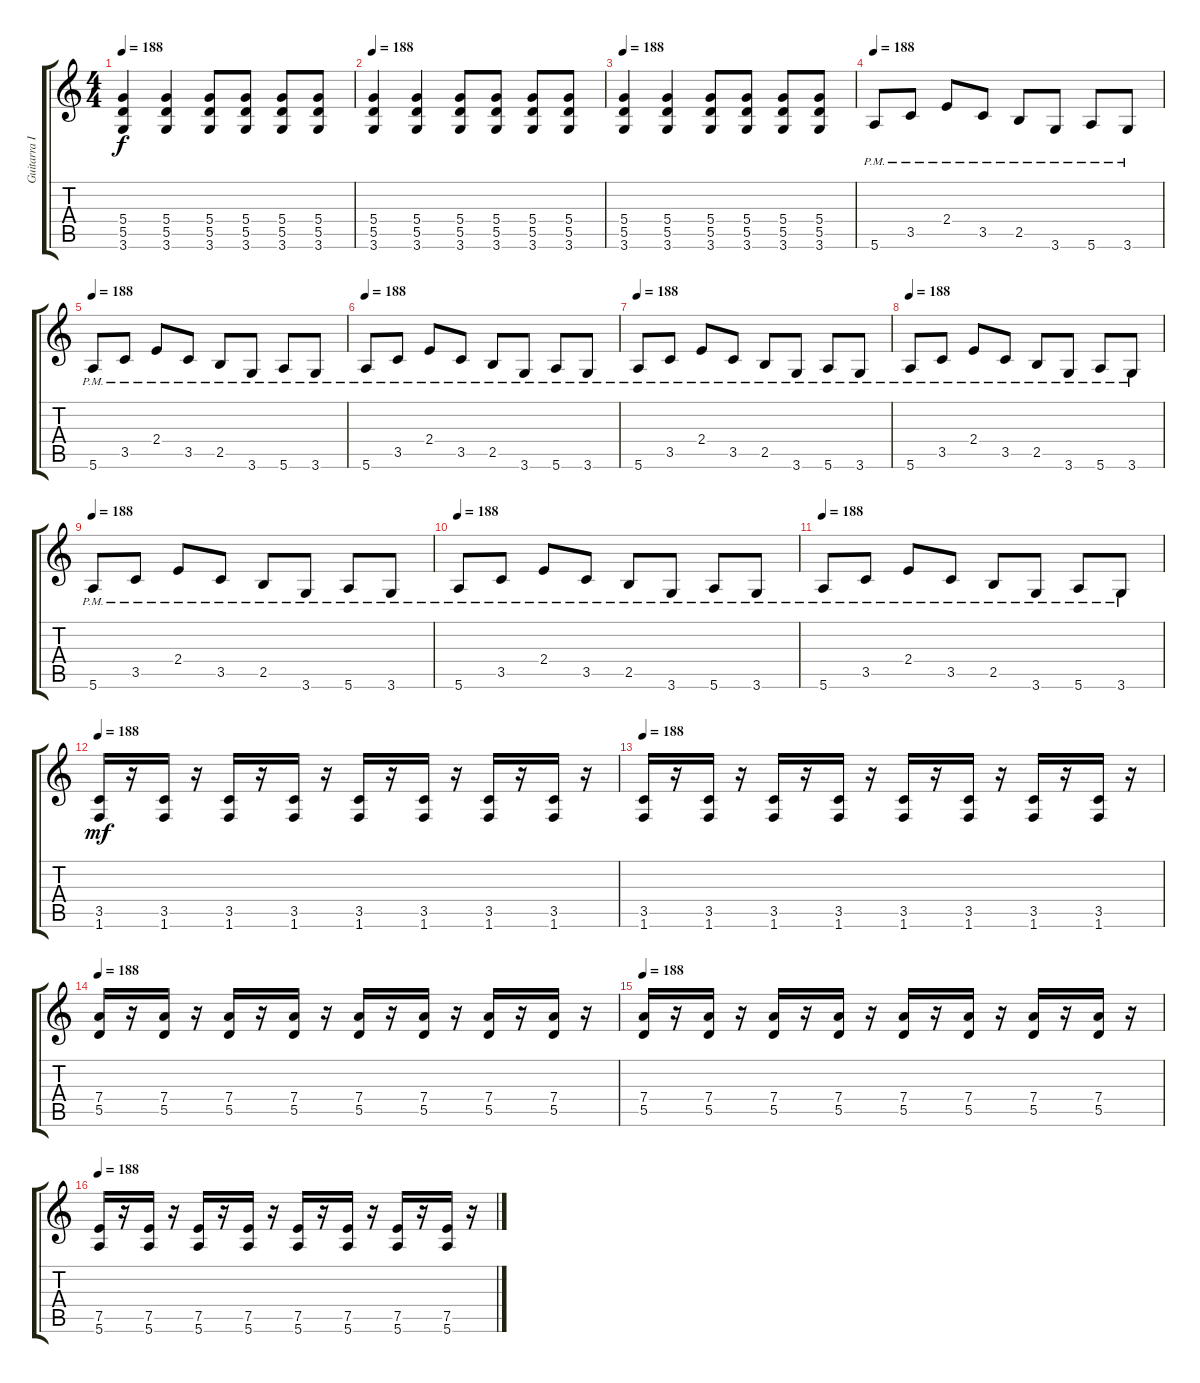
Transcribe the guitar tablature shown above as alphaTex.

\track ("Guitarra I" "Guitarra I") {instrument overdrivenguitar}
\staff {score tabs}
\tuning (E4 B3 G3 D3 A2 E2) {hide}
\ts (4 4)
\tempo 188
\clef g2
\ks c
(5.4 5.5 3.6).4{dy f} (5.4 5.5 3.6).4 (5.4 5.5 3.6).8 (5.4 5.5 3.6).8 (5.4 5.5 3.6).8 (5.4 5.5 3.6).8 |
\tempo 188
(5.4 5.5 3.6).4 (5.4 5.5 3.6).4 (5.4 5.5 3.6).8 (5.4 5.5 3.6).8 (5.4 5.5 3.6).8 (5.4 5.5 3.6).8 |
\tempo 188
(5.4 5.5 3.6).4 (5.4 5.5 3.6).4 (5.4 5.5 3.6).8 (5.4 5.5 3.6).8 (5.4 5.5 3.6).8 (5.4 5.5 3.6).8 |
\tempo 188
5.6{pm}.8 3.5{pm}.8 2.4{pm}.8 3.5{pm}.8 2.5{pm}.8 3.6{pm}.8 5.6{pm}.8 3.6{pm}.8 |
\tempo 188
5.6{pm}.8 3.5{pm}.8 2.4{pm}.8 3.5{pm}.8 2.5{pm}.8 3.6{pm}.8 5.6{pm}.8 3.6{pm}.8 |
\tempo 188
5.6{pm}.8 3.5{pm}.8 2.4{pm}.8 3.5{pm}.8 2.5{pm}.8 3.6{pm}.8 5.6{pm}.8 3.6{pm}.8 |
\tempo 188
5.6{pm}.8 3.5{pm}.8 2.4{pm}.8 3.5{pm}.8 2.5{pm}.8 3.6{pm}.8 5.6{pm}.8 3.6{pm}.8 |
\tempo 188
5.6{pm}.8 3.5{pm}.8 2.4{pm}.8 3.5{pm}.8 2.5{pm}.8 3.6{pm}.8 5.6{pm}.8 3.6{pm}.8 |
\tempo 188
5.6{pm}.8 3.5{pm}.8 2.4{pm}.8 3.5{pm}.8 2.5{pm}.8 3.6{pm}.8 5.6{pm}.8 3.6{pm}.8 |
\tempo 188
5.6{pm}.8 3.5{pm}.8 2.4{pm}.8 3.5{pm}.8 2.5{pm}.8 3.6{pm}.8 5.6{pm}.8 3.6{pm}.8 |
\tempo 188
5.6{pm}.8 3.5{pm}.8 2.4{pm}.8 3.5{pm}.8 2.5{pm}.8 3.6{pm}.8 5.6{pm}.8 3.6{pm}.8 |
\tempo 188
(3.5 1.6).16{dy mf} r.16 (3.5 1.6).16 r.16 (3.5 1.6).16 r.16 (3.5 1.6).16 r.16 (3.5 1.6).16 r.16 (3.5 1.6).16 r.16 (3.5 1.6).16 r.16 (3.5 1.6).16 r.16 |
\tempo 188
(3.5 1.6).16 r.16 (3.5 1.6).16 r.16 (3.5 1.6).16 r.16 (3.5 1.6).16 r.16 (3.5 1.6).16 r.16 (3.5 1.6).16 r.16 (3.5 1.6).16 r.16 (3.5 1.6).16 r.16 |
\tempo 188
(7.4 5.5).16 r.16 (7.4 5.5).16 r.16 (7.4 5.5).16 r.16 (7.4 5.5).16 r.16 (7.4 5.5).16 r.16 (7.4 5.5).16 r.16 (7.4 5.5).16 r.16 (7.4 5.5).16 r.16 |
\tempo 188
(7.4 5.5).16 r.16 (7.4 5.5).16 r.16 (7.4 5.5).16 r.16 (7.4 5.5).16 r.16 (7.4 5.5).16 r.16 (7.4 5.5).16 r.16 (7.4 5.5).16 r.16 (7.4 5.5).16 r.16 |
\tempo 188
(7.5 5.6).16 r.16 (7.5 5.6).16 r.16 (7.5 5.6).16 r.16 (7.5 5.6).16 r.16 (7.5 5.6).16 r.16 (7.5 5.6).16 r.16 (7.5 5.6).16 r.16 (7.5 5.6).16 r.16
